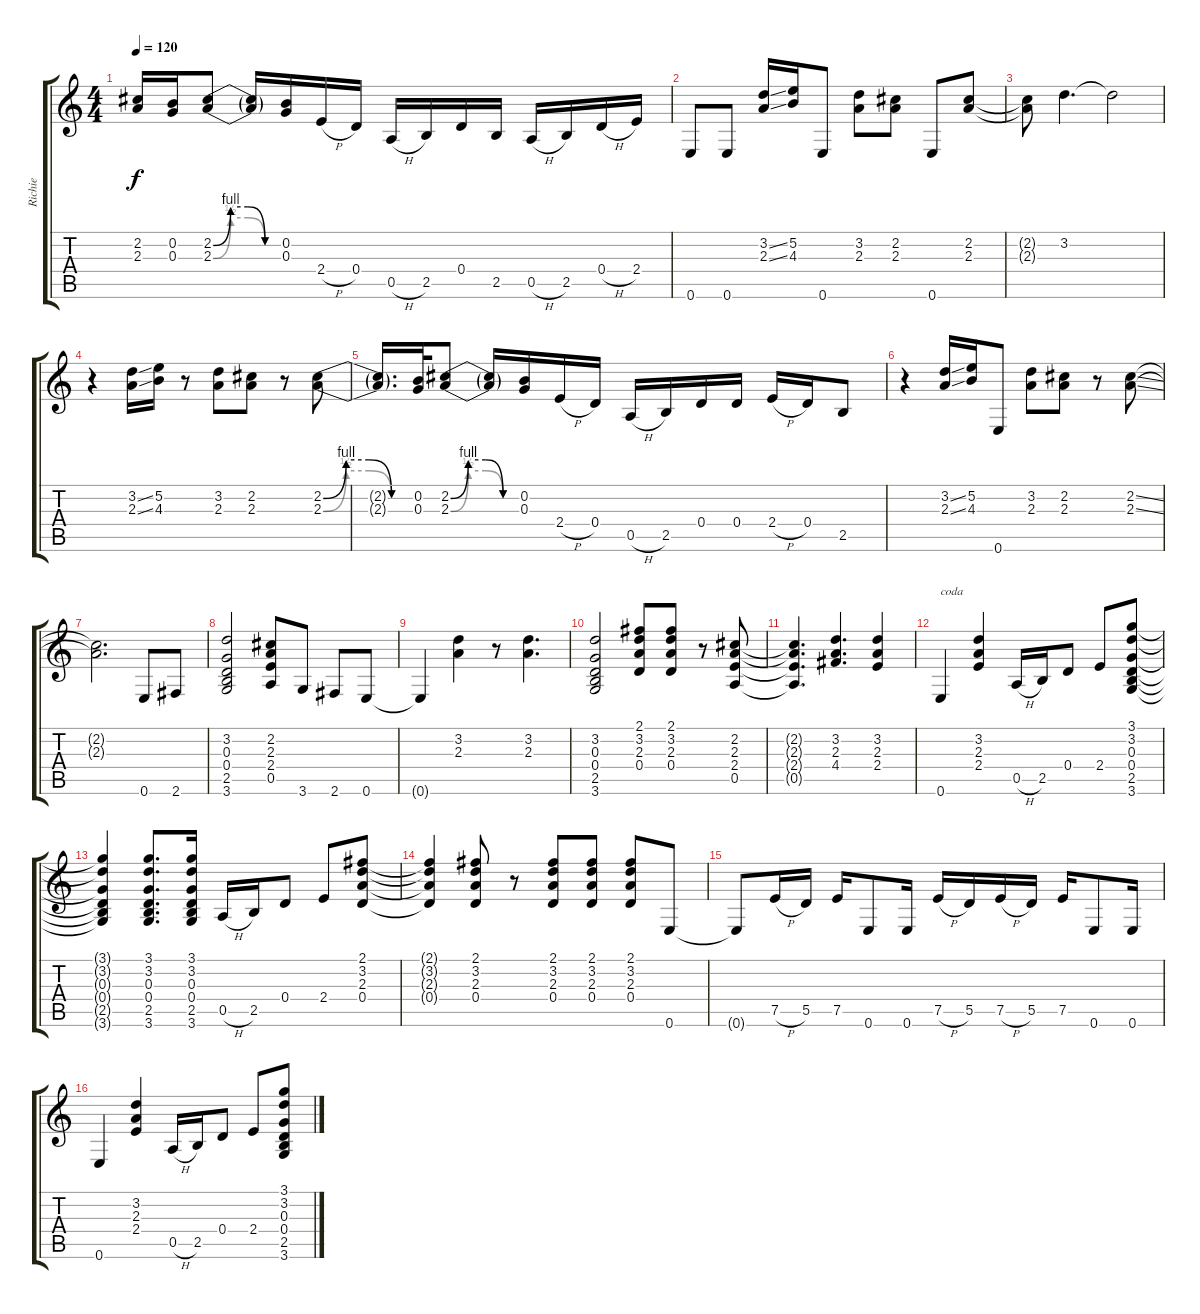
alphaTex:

\track ("Richie" "Richie") {instrument overdrivenguitar}
\staff {score tabs}
\tuning (E4 B3 G3 D3 A2 E2) {hide}
\ts (4 4)
\tempo 120
\clef g2
\ks c
(2.2{t} 2.3{t}).16{dy f} (0.2 0.3).16 (2.2{be (custom 0 0 15 4 30 4 45 0 60 0)} 2.3{be (custom 0 0 15 2 30 2 45 0 60 0)}).8 (2.2{t} 2.3{t}).16 (0.2 0.3).16 2.4{h}.16 0.4.16 0.5{h}.16 2.5.16 0.4.16 2.5.16 0.5{h}.16 2.5.16 0.4{h}.16 2.4.16 |
0.6.8 0.6.8 (3.2{ss} 2.3{ss}).16 (5.2 4.3).16 0.6.8 (3.2 2.3).8 (2.2 2.3).8 0.6.8 (2.2 2.3).8 |
(2.2{t} 2.3{t}).8 3.2.4{d} 3.2{t}.2 |
r.4 (3.2{ss} 2.3{ss}).16 (5.2 4.3).16 r.8 (3.2 2.3).8 (2.2 2.3).8 r.8 (2.2{be (custom 0 0 15 4 30 4 45 0 60 0)} 2.3{be (custom 0 0 15 2 30 2 45 0 60 0)}).8 |
(2.2{t} 2.3{t}).16{d} (0.2 0.3).32 (2.2{be (custom 0 0 15 4 30 4 45 0 60 0)} 2.3{be (custom 0 0 15 2 30 2 45 0 60 0)}).8 (2.2{t} 2.3{t}).16 (0.2 0.3).16 2.4{h}.16 0.4.16 0.5{h}.16 2.5.16 0.4.16 0.4.16 2.4{h}.16 0.4.16 2.5.8 |
r.4 (3.2{ss} 2.3{ss}).16 (5.2 4.3).16 0.6.8 (3.2 2.3).8 (2.2 2.3).8 r.8 (2.2{ss} 2.3{ss}).8 |
(2.2{t} 2.3{t}).2{d} 0.6.8 2.6.8 |
(3.2 0.3 0.4 2.5 3.6).2 (2.2 2.3 2.4 0.5).8 3.6.8 2.6.8 0.6.8 |
0.6{t}.4 (3.2 2.3).4 r.8 (3.2 2.3).4{d} |
(3.2 0.3 0.4 2.5 3.6).2 (2.1 3.2 2.3 0.4).8 (2.1 3.2 2.3 0.4).8 r.8 (2.2 2.3 2.4 0.5).8 |
(2.2{t} 2.3{t} 2.4{t} 0.5{t}).4{d} (3.2 2.3 4.4).4{d} (3.2 2.3 2.4).4 |
0.6.4{txt "coda"} (3.2 2.3 2.4).4 0.5{h}.16 2.5.16 0.4.8 2.4.8 (3.1 3.2 0.3 0.4 2.5 3.6).8 |
(3.1{t} 3.2{t} 0.3{t} 0.4{t} 2.5{t} 3.6{t}).4 (3.1 3.2 0.3 0.4 2.5 3.6).8{d} (3.1 3.2 0.3 0.4 2.5 3.6).16 0.5{h}.16 2.5.16 0.4.8 2.4.8 (2.1 3.2 2.3 0.4).8 |
(2.1{t} 3.2{t} 2.3{t} 0.4{t}).4 (2.1 3.2 2.3 0.4).8 r.8 (2.1 3.2 2.3 0.4).8 (2.1 3.2 2.3 0.4).8 (2.1 3.2 2.3 0.4).8 0.6.8 |
0.6{t}.8 7.5{h}.16 5.5.16 7.5.16 0.6.8 0.6.16 7.5{h}.16 5.5.16 7.5{h}.16 5.5.16 7.5.16 0.6.8 0.6.16 |
0.6.4 (3.2 2.3 2.4).4 0.5{h}.16 2.5.16 0.4.8 2.4.8 (3.1 3.2 0.3 0.4 2.5 3.6).8
